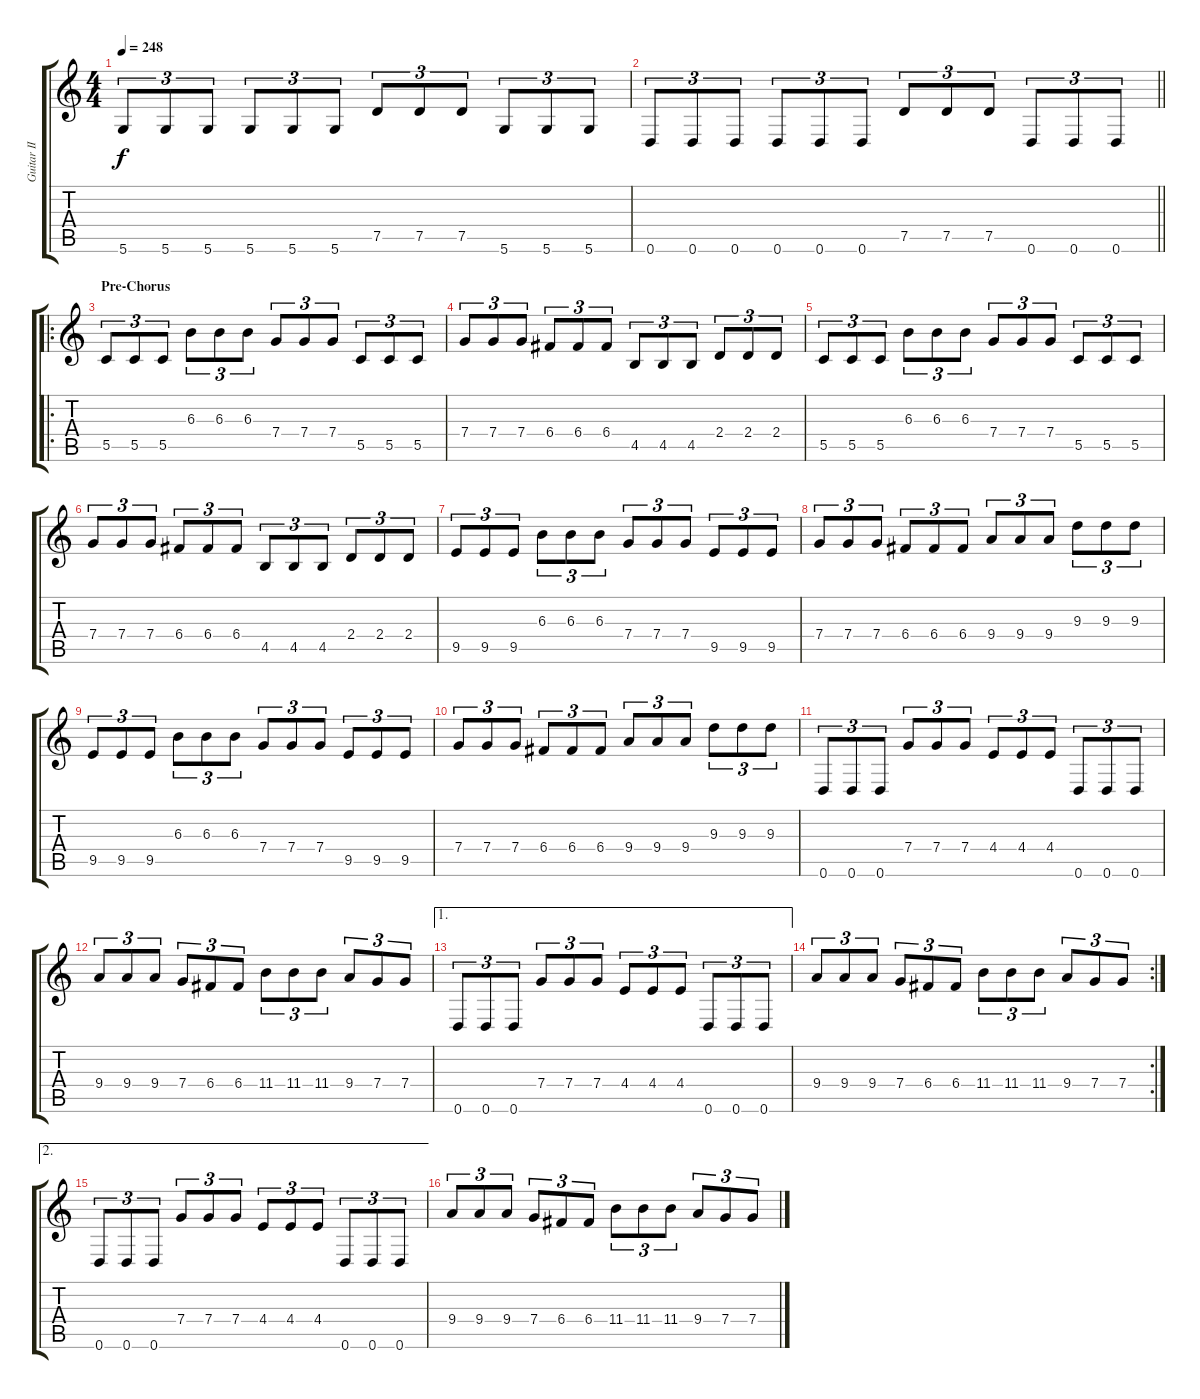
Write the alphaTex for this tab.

\track ("Guitar II" "Guitar II") {instrument distortionguitar}
\staff {score tabs}
\tuning (D4 A3 F3 C3 G2 D2) {hide}
\ts (4 4)
\tempo 248
\clef g2
\ks c
5.6.8{tu (3 2) dy f} 5.6.8{tu (3 2)} 5.6.8{tu (3 2)} 5.6.8{tu (3 2)} 5.6.8{tu (3 2)} 5.6.8{tu (3 2)} 7.5.8{tu (3 2)} 7.5.8{tu (3 2)} 7.5.8{tu (3 2)} 5.6.8{tu (3 2)} 5.6.8{tu (3 2)} 5.6.8{tu (3 2)} |
\barLineRight lightlight
0.6.8{tu (3 2)} 0.6.8{tu (3 2)} 0.6.8{tu (3 2)} 0.6.8{tu (3 2)} 0.6.8{tu (3 2)} 0.6.8{tu (3 2)} 7.5.8{tu (3 2)} 7.5.8{tu (3 2)} 7.5.8{tu (3 2)} 0.6.8{tu (3 2)} 0.6.8{tu (3 2)} 0.6.8{tu (3 2)} |
\ro
\section ("" "Pre-Chorus")
5.5.8{tu (3 2)} 5.5.8{tu (3 2)} 5.5.8{tu (3 2)} 6.3.8{tu (3 2)} 6.3.8{tu (3 2)} 6.3.8{tu (3 2)} 7.4.8{tu (3 2)} 7.4.8{tu (3 2)} 7.4.8{tu (3 2)} 5.5.8{tu (3 2)} 5.5.8{tu (3 2)} 5.5.8{tu (3 2)} |
7.4.8{tu (3 2)} 7.4.8{tu (3 2)} 7.4.8{tu (3 2)} 6.4.8{tu (3 2)} 6.4.8{tu (3 2)} 6.4.8{tu (3 2)} 4.5.8{tu (3 2)} 4.5.8{tu (3 2)} 4.5.8{tu (3 2)} 2.4.8{tu (3 2)} 2.4.8{tu (3 2)} 2.4.8{tu (3 2)} |
5.5.8{tu (3 2)} 5.5.8{tu (3 2)} 5.5.8{tu (3 2)} 6.3.8{tu (3 2)} 6.3.8{tu (3 2)} 6.3.8{tu (3 2)} 7.4.8{tu (3 2)} 7.4.8{tu (3 2)} 7.4.8{tu (3 2)} 5.5.8{tu (3 2)} 5.5.8{tu (3 2)} 5.5.8{tu (3 2)} |
7.4.8{tu (3 2)} 7.4.8{tu (3 2)} 7.4.8{tu (3 2)} 6.4.8{tu (3 2)} 6.4.8{tu (3 2)} 6.4.8{tu (3 2)} 4.5.8{tu (3 2)} 4.5.8{tu (3 2)} 4.5.8{tu (3 2)} 2.4.8{tu (3 2)} 2.4.8{tu (3 2)} 2.4.8{tu (3 2)} |
9.5.8{tu (3 2)} 9.5.8{tu (3 2)} 9.5.8{tu (3 2)} 6.3.8{tu (3 2)} 6.3.8{tu (3 2)} 6.3.8{tu (3 2)} 7.4.8{tu (3 2)} 7.4.8{tu (3 2)} 7.4.8{tu (3 2)} 9.5.8{tu (3 2)} 9.5.8{tu (3 2)} 9.5.8{tu (3 2)} |
7.4.8{tu (3 2)} 7.4.8{tu (3 2)} 7.4.8{tu (3 2)} 6.4.8{tu (3 2)} 6.4.8{tu (3 2)} 6.4.8{tu (3 2)} 9.4.8{tu (3 2)} 9.4.8{tu (3 2)} 9.4.8{tu (3 2)} 9.3.8{tu (3 2)} 9.3.8{tu (3 2)} 9.3.8{tu (3 2)} |
9.5.8{tu (3 2)} 9.5.8{tu (3 2)} 9.5.8{tu (3 2)} 6.3.8{tu (3 2)} 6.3.8{tu (3 2)} 6.3.8{tu (3 2)} 7.4.8{tu (3 2)} 7.4.8{tu (3 2)} 7.4.8{tu (3 2)} 9.5.8{tu (3 2)} 9.5.8{tu (3 2)} 9.5.8{tu (3 2)} |
7.4.8{tu (3 2)} 7.4.8{tu (3 2)} 7.4.8{tu (3 2)} 6.4.8{tu (3 2)} 6.4.8{tu (3 2)} 6.4.8{tu (3 2)} 9.4.8{tu (3 2)} 9.4.8{tu (3 2)} 9.4.8{tu (3 2)} 9.3.8{tu (3 2)} 9.3.8{tu (3 2)} 9.3.8{tu (3 2)} |
0.6.8{tu (3 2)} 0.6.8{tu (3 2)} 0.6.8{tu (3 2)} 7.4.8{tu (3 2)} 7.4.8{tu (3 2)} 7.4.8{tu (3 2)} 4.4.8{tu (3 2)} 4.4.8{tu (3 2)} 4.4.8{tu (3 2)} 0.6.8{tu (3 2)} 0.6.8{tu (3 2)} 0.6.8{tu (3 2)} |
9.4.8{tu (3 2)} 9.4.8{tu (3 2)} 9.4.8{tu (3 2)} 7.4.8{tu (3 2)} 6.4.8{tu (3 2)} 6.4.8{tu (3 2)} 11.4.8{tu (3 2)} 11.4.8{tu (3 2)} 11.4.8{tu (3 2)} 9.4.8{tu (3 2)} 7.4.8{tu (3 2)} 7.4.8{tu (3 2)} |
\ae 1
0.6.8{tu (3 2)} 0.6.8{tu (3 2)} 0.6.8{tu (3 2)} 7.4.8{tu (3 2)} 7.4.8{tu (3 2)} 7.4.8{tu (3 2)} 4.4.8{tu (3 2)} 4.4.8{tu (3 2)} 4.4.8{tu (3 2)} 0.6.8{tu (3 2)} 0.6.8{tu (3 2)} 0.6.8{tu (3 2)} |
\rc 2
9.4.8{tu (3 2)} 9.4.8{tu (3 2)} 9.4.8{tu (3 2)} 7.4.8{tu (3 2)} 6.4.8{tu (3 2)} 6.4.8{tu (3 2)} 11.4.8{tu (3 2)} 11.4.8{tu (3 2)} 11.4.8{tu (3 2)} 9.4.8{tu (3 2)} 7.4.8{tu (3 2)} 7.4.8{tu (3 2)} |
\ae 2
0.6.8{tu (3 2)} 0.6.8{tu (3 2)} 0.6.8{tu (3 2)} 7.4.8{tu (3 2)} 7.4.8{tu (3 2)} 7.4.8{tu (3 2)} 4.4.8{tu (3 2)} 4.4.8{tu (3 2)} 4.4.8{tu (3 2)} 0.6.8{tu (3 2)} 0.6.8{tu (3 2)} 0.6.8{tu (3 2)} |
9.4.8{tu (3 2)} 9.4.8{tu (3 2)} 9.4.8{tu (3 2)} 7.4.8{tu (3 2)} 6.4.8{tu (3 2)} 6.4.8{tu (3 2)} 11.4.8{tu (3 2)} 11.4.8{tu (3 2)} 11.4.8{tu (3 2)} 9.4.8{tu (3 2)} 7.4.8{tu (3 2)} 7.4.8{tu (3 2)}
